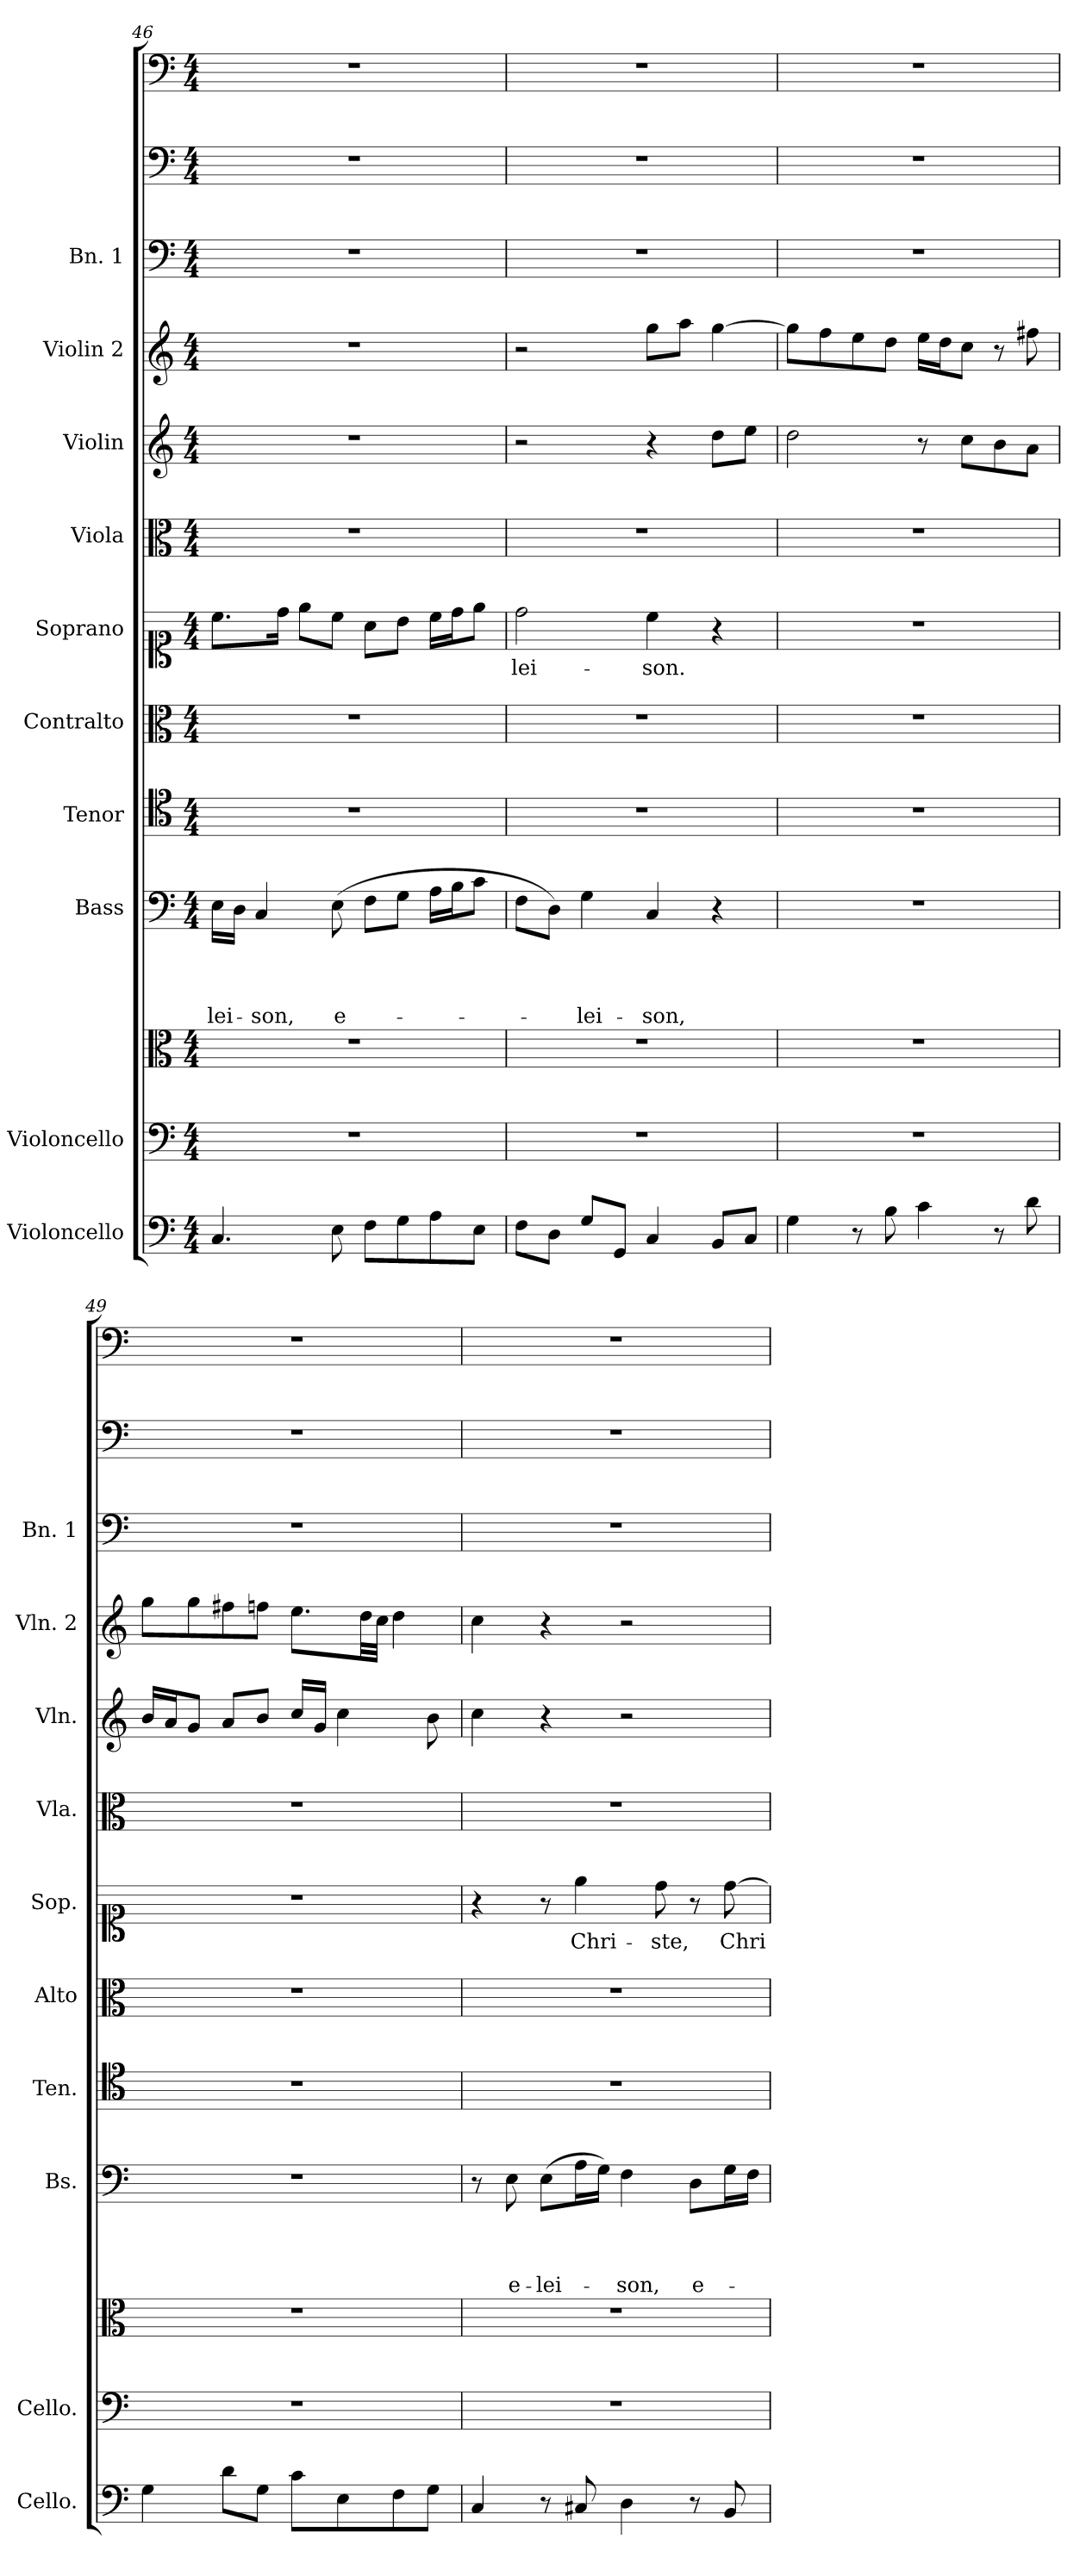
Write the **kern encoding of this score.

**kern	**kern	**kern	**kern	**text	**text	**text	**text	**kern	**kern	**kern	**text	**kern	**kern	**kern	**kern	**kern	**kern
*part13	*part12	*part11	*part10	*part10	*part10	*part10	*part10	*part9	*part8	*part7	*part7	*part6	*part5	*part4	*part3	*part2	*part1
*staff13	*staff12	*staff11	*staff10	*staff10	*staff10	*staff10	*staff10	*staff9	*staff8	*staff7	*staff7	*staff6	*staff5	*staff4	*staff3	*staff2	*staff1
*I"Violoncello	*I"Violoncello	*	*I"Bass	*	*	*	*	*I"Tenor	*I"Contralto	*I"Soprano	*	*I"Viola	*I"Violin	*I"Violin 2	*I"Bn. 1	*	*
*I'Cello.	*I'Cello.	*	*I'Bs.	*	*	*	*	*I'Ten.	*I'Alto	*I'Sop.	*	*I'Vla.	*I'Vln.	*I'Vln. 2	*I'Bn. 1	*	*
*clefF4	*clefF4	*clefC3	*clefF4	*	*	*	*	*clefC4	*clefC3	*clefC1	*	*clefC3	*clefG2	*clefG2	*clefF4	*clefF4	*clefF4
*	*	*	*	*	*	*	*	*ITrd7c12	*	*	*	*	*	*	*	*	*
*k[]	*k[]	*k[]	*k[]	*	*	*	*	*k[]	*k[]	*k[]	*	*k[]	*k[]	*k[]	*k[]	*k[]	*k[]
*C:	*C:	*C:	*C:	*	*	*	*	*C:	*C:	*C:	*	*C:	*C:	*C:	*C:	*C:	*C:
*M4/4	*M4/4	*M4/4	*M4/4	*	*	*	*	*M4/4	*M4/4	*M4/4	*	*M4/4	*M4/4	*M4/4	*M4/4	*M4/4	*M4/4
=46	=46	=46	=46	=46	=46	=46	=46	=46	=46	=46	=46	=46	=46	=46	=46	=46	=46
!	!	!	!	!	!	!	!LO:LY:b	!	!	!	!	!	!	!	!	!	!
4.C/	1r	1r	16E\LL	.	.	.	-lei-	1r	1r	8.cc\L	.	1r	1r	1r	1r	1r	1r
.	.	.	16D\JJ	.	.	.	.	.	.	.	.	.	.	.	.	.	.
!	!	!	!	!	!	!	!LO:LY:b	!	!	!	!	!	!	!	!	!	!
.	.	.	4C/	.	.	.	-son,	.	.	.	.	.	.	.	.	.	.
.	.	.	.	.	.	.	.	.	.	16dd\Jk	.	.	.	.	.	.	.
.	.	.	.	.	.	.	.	.	.	8ee\L	.	.	.	.	.	.	.
!	!	!	!	!	!	!	!LO:LY:b	!	!	!	!	!	!	!	!	!	!
8E\	.	.	(>8E\	.	.	.	e-	.	.	8cc\J	.	.	.	.	.	.	.
8F\L	.	.	8F\L	.	.	.	.	.	.	8a\L	.	.	.	.	.	.	.
8G\	.	.	8G\J	.	.	.	.	.	.	8b\J	.	.	.	.	.	.	.
8A\	.	.	16A\LL	.	.	.	.	.	.	16cc\LL	.	.	.	.	.	.	.
.	.	.	16B\J	.	.	.	.	.	.	16dd\J	.	.	.	.	.	.	.
8E\J	.	.	8c\J	.	.	.	.	.	.	8ee\J	.	.	.	.	.	.	.
=47	=47	=47	=47	=47	=47	=47	=47	=47	=47	=47	=47	=47	=47	=47	=47	=47	=47
!	!	!	!	!	!	!	!	!	!	!	!LO:LY:b	!	!	!	!	!	!
8F\L	1r	1r	8F\L	.	.	.	.	1r	1r	2dd\	-lei-	1r	2r	2r	1r	1r	1r
8D\J	.	.	8D\J)	.	.	.	.	.	.	.	.	.	.	.	.	.	.
!	!	!	!	!	!	!	!LO:LY:b	!	!	!	!	!	!	!	!	!	!
8G/L	.	.	4G\	.	.	.	-lei-	.	.	.	.	.	.	.	.	.	.
8GG/J	.	.	.	.	.	.	.	.	.	.	.	.	.	.	.	.	.
!	!	!	!	!	!	!	!LO:LY:b	!	!	!	!LO:LY:b	!	!	!	!	!	!
4C/	.	.	4C/	.	.	.	-son,	.	.	4cc\	-son.	.	4r	8gg\L	.	.	.
.	.	.	.	.	.	.	.	.	.	.	.	.	.	8aa\J	.	.	.
8BB/L	.	.	4r	.	.	.	.	.	.	4r	.	.	8dd\L	[>4gg\	.	.	.
8C/J	.	.	.	.	.	.	.	.	.	.	.	.	8ee\J	.	.	.	.
!!LO:PB:g=z
=48	=48	=48	=48	=48	=48	=48	=48	=48	=48	=48	=48	=48	=48	=48	=48	=48	=48
4G\	1r	1r	1r	.	.	.	.	1r	1r	1r	.	1r	2dd\	8gg\L]	1r	1r	1r
.	.	.	.	.	.	.	.	.	.	.	.	.	.	8ff\	.	.	.
8r	.	.	.	.	.	.	.	.	.	.	.	.	.	8ee\	.	.	.
8B\	.	.	.	.	.	.	.	.	.	.	.	.	.	8dd\J	.	.	.
4c\	.	.	.	.	.	.	.	.	.	.	.	.	8r	16ee\LL	.	.	.
.	.	.	.	.	.	.	.	.	.	.	.	.	.	16dd\J	.	.	.
.	.	.	.	.	.	.	.	.	.	.	.	.	8cc\L	8cc\J	.	.	.
8r	.	.	.	.	.	.	.	.	.	.	.	.	8b\	8r	.	.	.
8d\	.	.	.	.	.	.	.	.	.	.	.	.	8a\J	8ff#X\	.	.	.
=49	=49	=49	=49	=49	=49	=49	=49	=49	=49	=49	=49	=49	=49	=49	=49	=49	=49
4G\	1r	1r	1r	.	.	.	.	1r	1r	1r	.	1r	16b/LL	8gg\L	1r	1r	1r
.	.	.	.	.	.	.	.	.	.	.	.	.	16a/J	.	.	.	.
.	.	.	.	.	.	.	.	.	.	.	.	.	8g/J	8gg\	.	.	.
8d\L	.	.	.	.	.	.	.	.	.	.	.	.	8a/L	8ff#X\	.	.	.
8G\J	.	.	.	.	.	.	.	.	.	.	.	.	8b/J	8ffn\J	.	.	.
8c\L	.	.	.	.	.	.	.	.	.	.	.	.	16cc/LL	8.ee\L	.	.	.
.	.	.	.	.	.	.	.	.	.	.	.	.	16g/JJ	.	.	.	.
8E\	.	.	.	.	.	.	.	.	.	.	.	.	4cc\	.	.	.	.
.	.	.	.	.	.	.	.	.	.	.	.	.	.	32dd\LL	.	.	.
.	.	.	.	.	.	.	.	.	.	.	.	.	.	32cc\JJJ	.	.	.
8F\	.	.	.	.	.	.	.	.	.	.	.	.	.	4dd\	.	.	.
8G\J	.	.	.	.	.	.	.	.	.	.	.	.	8b\	.	.	.	.
=50	=50	=50	=50	=50	=50	=50	=50	=50	=50	=50	=50	=50	=50	=50	=50	=50	=50
4C/	1r	1r	8r	.	.	.	.	1r	1r	4r	.	1r	4cc\	4cc\	1r	1r	1r
!	!	!	!	!	!	!	!LO:LY:b	!	!	!	!	!	!	!	!	!	!
.	.	.	8E\	.	.	.	e-	.	.	.	.	.	.	.	.	.	.
!	!	!	!	!	!	!	!LO:LY:b	!	!	!	!	!	!	!	!	!	!
8r	.	.	(>8E\L	.	.	.	-lei-	.	.	8r	.	.	4r	4r	.	.	.
!	!	!	!	!	!	!	!	!	!	!	!LO:LY:b	!	!	!	!	!	!
8C#X/	.	.	16A\L	.	.	.	.	.	.	4ee\	Chri-	.	.	.	.	.	.
.	.	.	16G\JJ)	.	.	.	.	.	.	.	.	.	.	.	.	.	.
!	!	!	!	!	!	!	!LO:LY:b	!	!	!	!	!	!	!	!	!	!
4D\	.	.	4F\	.	.	.	-son,	.	.	.	.	.	2r	2r	.	.	.
!	!	!	!	!	!	!	!	!	!	!	!LO:LY:b	!	!	!	!	!	!
.	.	.	.	.	.	.	.	.	.	8dd\	-ste,	.	.	.	.	.	.
!	!	!	!	!	!	!	!LO:LY:b	!	!	!	!	!	!	!	!	!	!
8r	.	.	8D\L	.	.	.	e-	.	.	8r	.	.	.	.	.	.	.
!	!	!	!	!	!	!	!	!	!	!	!LO:LY:b	!	!	!	!	!	!
8BB/	.	.	16G\L	.	.	.	.	.	.	[>8dd\	Chri-	.	.	.	.	.	.
.	.	.	16F\JJ	.	.	.	.	.	.	.	.	.	.	.	.	.	.
=	=	=	=	=	=	=	=	=	=	=	=	=	=	=	=	=	=
*-	*-	*-	*-	*-	*-	*-	*-	*-	*-	*-	*-	*-	*-	*-	*-	*-	*-
